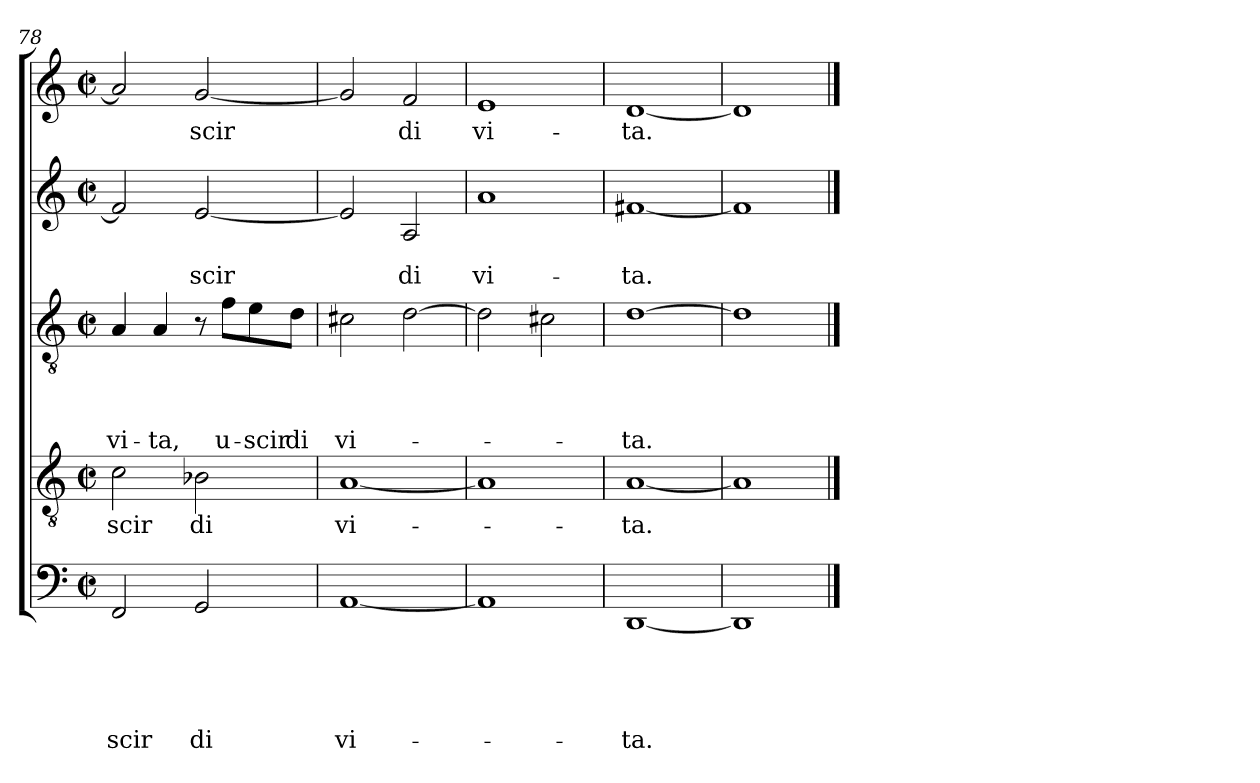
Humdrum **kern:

**kern	**text	**text	**text	**text	**text	**kern	**text	**kern	**text	**text	**text	**text	**kern	**text	**text	**kern	**text
*part5	*part5	*part5	*part5	*part5	*part5	*part4	*part4	*part3	*part3	*part3	*part3	*part3	*part2	*part2	*part2	*part1	*part1
*staff5	*staff5	*staff5	*staff5	*staff5	*staff5	*staff4	*staff4	*staff3	*staff3	*staff3	*staff3	*staff3	*staff2	*staff2	*staff2	*staff1	*staff1
*clefF4	*	*	*	*	*	*clefGv2	*	*clefGv2	*	*	*	*	*clefG2	*	*	*clefG2	*
*k[]	*	*	*	*	*	*k[]	*	*k[]	*	*	*	*	*k[]	*	*	*k[]	*
*C:	*	*	*	*	*	*C:	*	*C:	*	*	*	*	*C:	*	*	*C:	*
*M2/2	*	*	*	*	*	*M2/2	*	*M2/2	*	*	*	*	*M2/2	*	*	*M2/2	*
*met(c|)	*	*	*	*	*	*met(c|)	*	*met(c|)	*	*	*	*	*met(c|)	*	*	*met(c|)	*
=78	=78	=78	=78	=78	=78	=78	=78	=78	=78	=78	=78	=78	=78	=78	=78	=78	=78
2FF/	.	.	.	.	-scir	2c\	-scir	4A/	.	.	.	vi-	2f/]	.	.	2a/]	.
.	.	.	.	.	.	.	.	4A/	.	.	.	-ta,	.	.	.	.	.
2GG/	.	.	.	.	di	2B-X\	di	8r	.	.	.	.	[2e/	.	-scir	[2g/	-scir
.	.	.	.	.	.	.	.	8f\L	.	.	.	u-	.	.	.	.	.
.	.	.	.	.	.	.	.	8e\	.	.	.	-scir	.	.	.	.	.
.	.	.	.	.	.	.	.	8d\J	.	.	.	di	.	.	.	.	.
=79	=79	=79	=79	=79	=79	=79	=79	=79	=79	=79	=79	=79	=79	=79	=79	=79	=79
[1AA	.	.	.	.	vi-	[1A	vi-	2c#X\	.	.	.	vi-	2e/]	.	.	2g/]	.
.	.	.	.	.	.	.	.	[2d\	.	.	.	.	2A/	.	di	2f/	di
=80	=80	=80	=80	=80	=80	=80	=80	=80	=80	=80	=80	=80	=80	=80	=80	=80	=80
1AA]	.	.	.	.	.	1A]	.	2d\]	.	.	.	.	1a	.	vi-	1e	vi-
.	.	.	.	.	.	.	.	2c#X\	.	.	.	.	.	.	.	.	.
=81	=81	=81	=81	=81	=81	=81	=81	=81	=81	=81	=81	=81	=81	=81	=81	=81	=81
[1DD	.	.	.	.	-ta.	[1A	-ta.	[1d	.	.	.	-ta.	[1f#X	.	-ta.	[1d	-ta.
=82	=82	=82	=82	=82	=82	=82	=82	=82	=82	=82	=82	=82	=82	=82	=82	=82	=82
1DD]	.	.	.	.	.	1A]	.	1d]	.	.	.	.	1f#]	.	.	1d]	.
==	==	==	==	==	==	==	==	==	==	==	==	==	==	==	==	==	==
*-	*-	*-	*-	*-	*-	*-	*-	*-	*-	*-	*-	*-	*-	*-	*-	*-	*-
